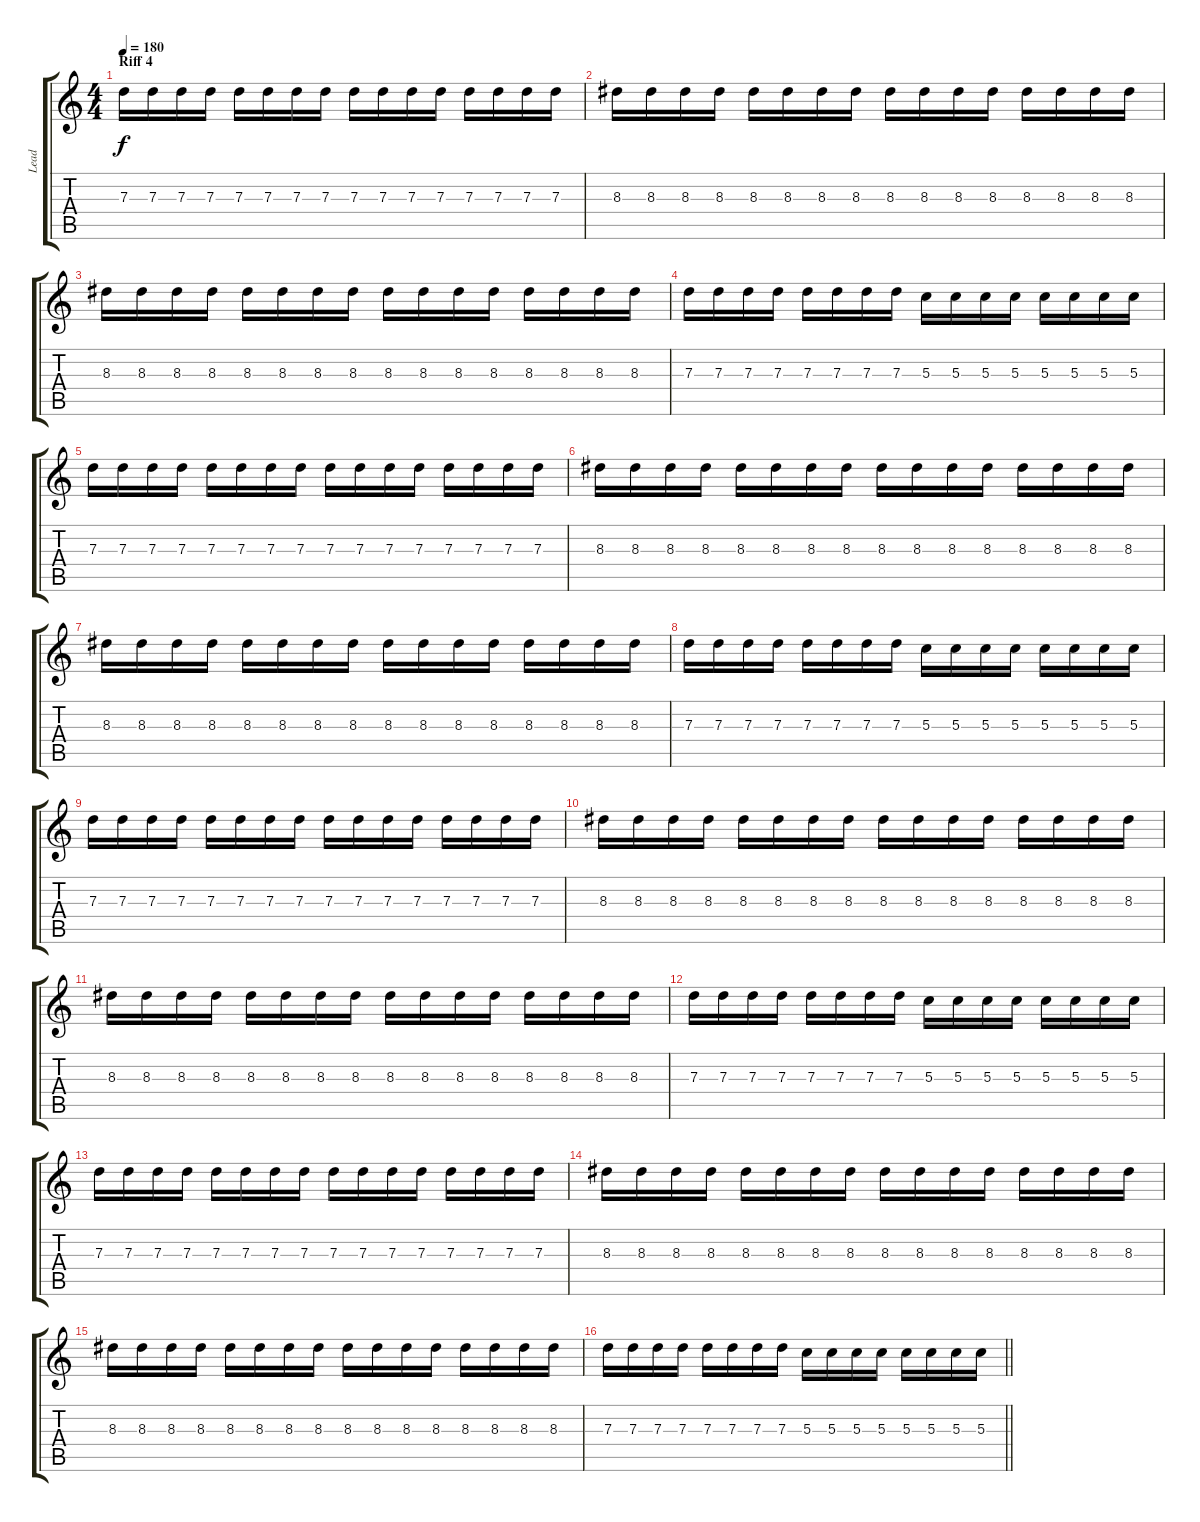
\track ("Lead" "Lead") {instrument distortionguitar}
\staff {score tabs}
\tuning (E4 B3 G3 D3 A2 E2) {hide}
\ts (4 4)
\section ("" "Riff 4")
\tempo 180
\clef g2
\ks c
7.3.16{dy f} 7.3.16 7.3.16 7.3.16 7.3.16 7.3.16 7.3.16 7.3.16 7.3.16 7.3.16 7.3.16 7.3.16 7.3.16 7.3.16 7.3.16 7.3.16 |
8.3.16 8.3.16 8.3.16 8.3.16 8.3.16 8.3.16 8.3.16 8.3.16 8.3.16 8.3.16 8.3.16 8.3.16 8.3.16 8.3.16 8.3.16 8.3.16 |
8.3.16 8.3.16 8.3.16 8.3.16 8.3.16 8.3.16 8.3.16 8.3.16 8.3.16 8.3.16 8.3.16 8.3.16 8.3.16 8.3.16 8.3.16 8.3.16 |
7.3.16 7.3.16 7.3.16 7.3.16 7.3.16 7.3.16 7.3.16 7.3.16 5.3.16 5.3.16 5.3.16 5.3.16 5.3.16 5.3.16 5.3.16 5.3.16 |
7.3.16 7.3.16 7.3.16 7.3.16 7.3.16 7.3.16 7.3.16 7.3.16 7.3.16 7.3.16 7.3.16 7.3.16 7.3.16 7.3.16 7.3.16 7.3.16 |
8.3.16 8.3.16 8.3.16 8.3.16 8.3.16 8.3.16 8.3.16 8.3.16 8.3.16 8.3.16 8.3.16 8.3.16 8.3.16 8.3.16 8.3.16 8.3.16 |
8.3.16 8.3.16 8.3.16 8.3.16 8.3.16 8.3.16 8.3.16 8.3.16 8.3.16 8.3.16 8.3.16 8.3.16 8.3.16 8.3.16 8.3.16 8.3.16 |
7.3.16 7.3.16 7.3.16 7.3.16 7.3.16 7.3.16 7.3.16 7.3.16 5.3.16 5.3.16 5.3.16 5.3.16 5.3.16 5.3.16 5.3.16 5.3.16 |
7.3.16 7.3.16 7.3.16 7.3.16 7.3.16 7.3.16 7.3.16 7.3.16 7.3.16 7.3.16 7.3.16 7.3.16 7.3.16 7.3.16 7.3.16 7.3.16 |
8.3.16 8.3.16 8.3.16 8.3.16 8.3.16 8.3.16 8.3.16 8.3.16 8.3.16 8.3.16 8.3.16 8.3.16 8.3.16 8.3.16 8.3.16 8.3.16 |
8.3.16 8.3.16 8.3.16 8.3.16 8.3.16 8.3.16 8.3.16 8.3.16 8.3.16 8.3.16 8.3.16 8.3.16 8.3.16 8.3.16 8.3.16 8.3.16 |
7.3.16 7.3.16 7.3.16 7.3.16 7.3.16 7.3.16 7.3.16 7.3.16 5.3.16 5.3.16 5.3.16 5.3.16 5.3.16 5.3.16 5.3.16 5.3.16 |
7.3.16 7.3.16 7.3.16 7.3.16 7.3.16 7.3.16 7.3.16 7.3.16 7.3.16 7.3.16 7.3.16 7.3.16 7.3.16 7.3.16 7.3.16 7.3.16 |
8.3.16 8.3.16 8.3.16 8.3.16 8.3.16 8.3.16 8.3.16 8.3.16 8.3.16 8.3.16 8.3.16 8.3.16 8.3.16 8.3.16 8.3.16 8.3.16 |
8.3.16 8.3.16 8.3.16 8.3.16 8.3.16 8.3.16 8.3.16 8.3.16 8.3.16 8.3.16 8.3.16 8.3.16 8.3.16 8.3.16 8.3.16 8.3.16 |
\barLineRight lightlight
7.3.16 7.3.16 7.3.16 7.3.16 7.3.16 7.3.16 7.3.16 7.3.16 5.3.16 5.3.16 5.3.16 5.3.16 5.3.16 5.3.16 5.3.16 5.3.16
